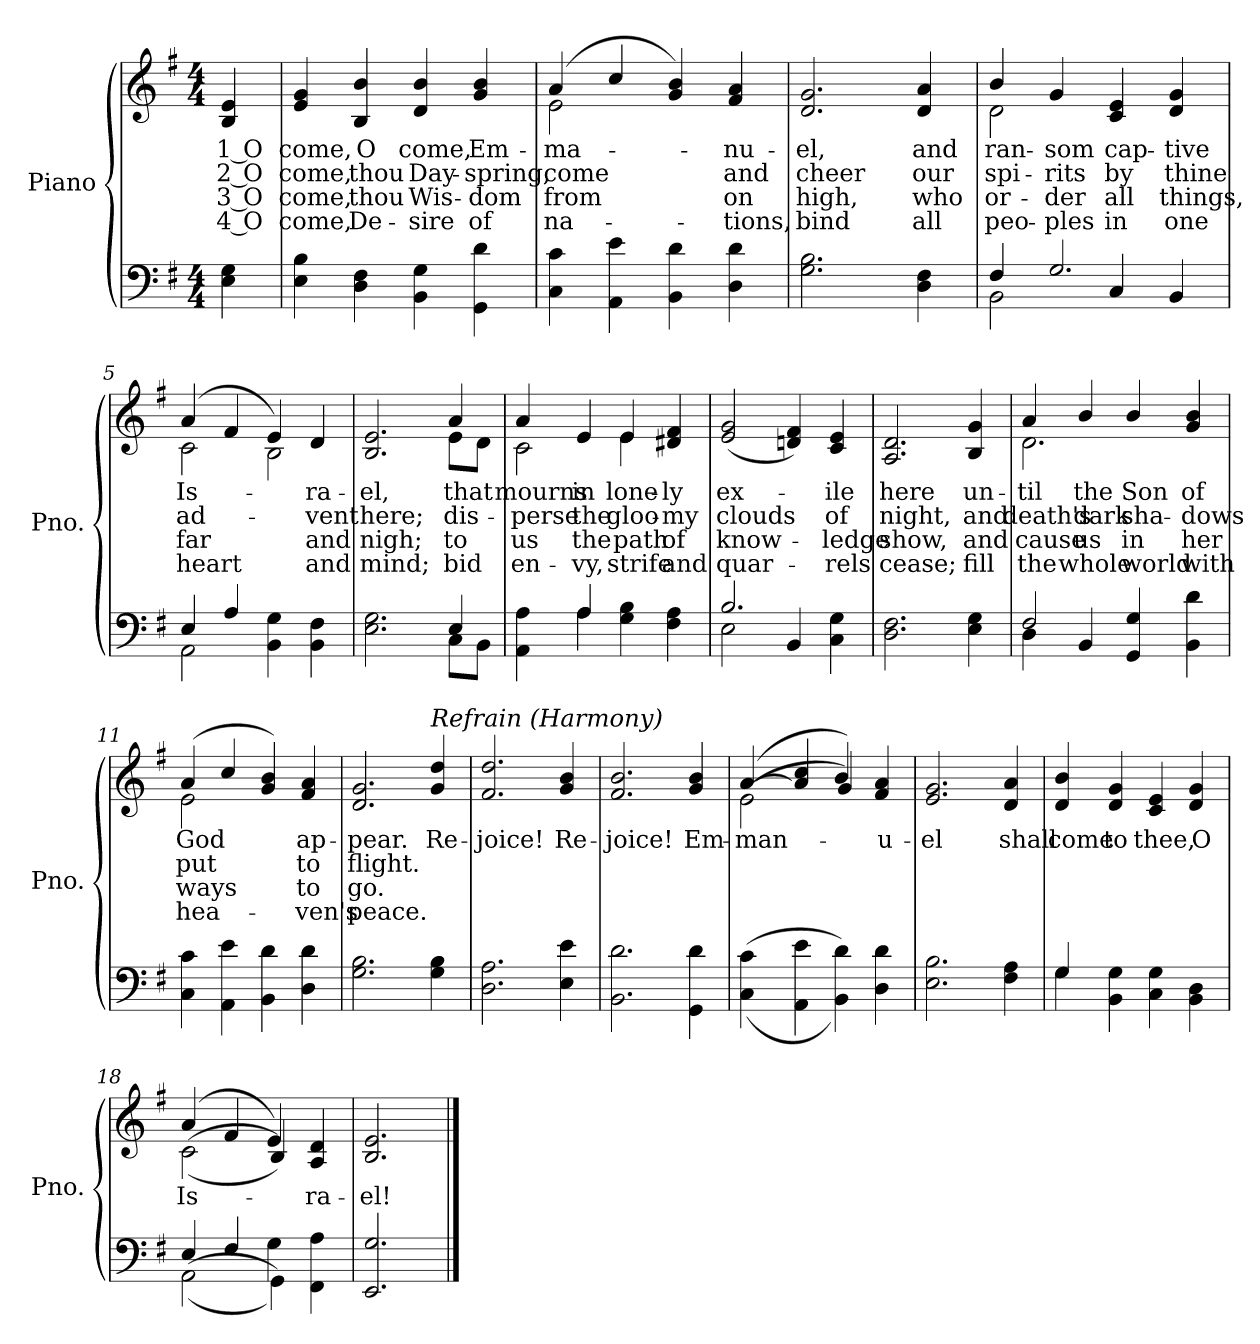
**kern	**kern	**text	**text	**text	**text
*part2	*part1	*part1	*part1	*part1	*part1
*staff2	*staff1	*staff1	*staff1	*staff1	*staff1
*I"Piano	*I"Piano	*	*	*	*
*I'Pno.	*I'Pno.	*	*	*	*
!!LO:PB:g=z
*clefF4	*clefG2	*	*	*	*
*k[f#]	*k[f#]	*	*	*	*
*G:	*G:	*	*	*	*
*M4/4	*M4/4	*	*	*	*
=	=	=	=	=	=
!	!	!LO:LY:b:color=#000000	!LO:LY:b:color=#000000	!LO:LY:b:color=#000000	!LO:LY:b:color=#000000
4Ei\ 4Gi	4Bi/ 4ei	1 O	2 O	3 O	4 O
=1	=1	=1	=1	=1	=1
!	!	!LO:LY:b:color=#000000	!LO:LY:b:color=#000000	!LO:LY:b:color=#000000	!LO:LY:b:color=#000000
4Ei\ 4Bi	4ei/ 4gi	come,	come,	come,	come,
!	!	!LO:LY:b:color=#000000	!LO:LY:b:color=#000000	!LO:LY:b:color=#000000	!LO:LY:b:color=#000000
4Di\ 4F#i	4Bi/ 4bi	O	thou	thou	De-
!	!	!LO:LY:b:color=#000000	!LO:LY:b:color=#000000	!LO:LY:b:color=#000000	!LO:LY:b:color=#000000
4BBi\ 4Gi	4di/ 4bi	come,	Day-	-Wis-	-sire
!	!	!LO:LY:b:color=#000000	!LO:LY:b:color=#000000	!LO:LY:b:color=#000000	!LO:LY:b:color=#000000
4GGi\ 4di	4gi/ 4bi	Em-	-spring,	dom	of
=2	=2	=2	=2	=2	=2
!	!	!LO:LY:b:color=#000000	!LO:LY:b:color=#000000	!LO:LY:b:color=#000000	!LO:LY:b:color=#000000
*	*^	*	*	*	*
4Ci\ 4ci	(4ai/	2ei\	-ma-	come	from	na-
4AAi\ 4ei	4cci/	.	.	.	.	.
4BBi\ 4di	4gi/ 4bi)	2ryy	.	.	.	.
!	!	!	!LO:LY:b:color=#000000	!LO:LY:b:color=#000000	!LO:LY:b:color=#000000	!LO:LY:b:color=#000000
4Di\ 4di	4f#i/ 4ai	.	-nu-	and	-on	tions,
*	*v	*v	*	*	*	*
=3	=3	=3	=3	=3	=3
!	!	!LO:LY:b:color=#000000	!LO:LY:b:color=#000000	!LO:LY:b:color=#000000	!LO:LY:b:color=#000000
2.Gi\ 2.Bi	2.di/ 2.gi	-el,	cheer	high,	bind
!	!	!LO:LY:b:color=#000000	!LO:LY:b:color=#000000	!LO:LY:b:color=#000000	!LO:LY:b:color=#000000
4Di\ 4F#i	4di/ 4ai	and	our	who	all
=4	=4	=4	=4	=4	=4
*^	*	*	*	*	*
!	!	!	!LO:LY:b:color=#000000	!LO:LY:b:color=#000000	!LO:LY:b:color=#000000	!LO:LY:b:color=#000000
*	*	*^	*	*	*	*
4F#i/	2BBi\	4bi/	2di\	ran-	spi-	or-	-peo-
!	!	!	!	!LO:LY:b:color=#000000	!LO:LY:b:color=#000000	!LO:LY:b:color=#000000	!LO:LY:b:color=#000000
2.Gi/	.	4gi/	.	-som	-rits	-der	ples
!	!	!	!	!LO:LY:b:color=#000000	!LO:LY:b:color=#000000	!LO:LY:b:color=#000000	!LO:LY:b:color=#000000
.	4Ci/	4ci/ 4ei	2ryy	cap-	by	all	in
!	!	!	!	!LO:LY:b:color=#000000	!LO:LY:b:color=#000000	!LO:LY:b:color=#000000	!LO:LY:b:color=#000000
.	4BBi/	4di/ 4gi	.	-tive	thine	things,	one
!!LO:LB:g=z	!!
=5	=5	=5	=5	=5	=5	=5	=5
!	!	!	!	!LO:LY:b:color=#000000	!LO:LY:b:color=#000000	!LO:LY:b:color=#000000	!LO:LY:b:color=#000000
4Ei/	2AAi\	(4ai/	2ci\	Is-	ad-	far	heart
4Ai/	.	4f#i/	.	.	.	.	.
4BBi\ 4Gi	2ryy	4ei/)	2Bi\	.	.	.	.
!	!	!	!	!LO:LY:b:color=#000000	!LO:LY:b:color=#000000	!LO:LY:b:color=#000000	!LO:LY:b:color=#000000
4BBi\ 4F#i	.	4di/	.	-ra-	-vent	and	and
=6	=6	=6	=6	=6	=6	=6	=6
!	!	!	!	!LO:LY:b:color=#000000	!LO:LY:b:color=#000000	!LO:LY:b:color=#000000	!LO:LY:b:color=#000000
2.Ei\ 2.Gi	2.ryy	2.Bi/ 2.ei	2.ryy	-el,	here;	nigh;	mind;
!	!	!	!	!LO:LY:b:color=#000000	!LO:LY:b:color=#000000	!LO:LY:b:color=#000000	!LO:LY:b:color=#000000
4Ei/	8Ci\L	4ai/	8ei\L	that	dis-	to	bid
.	8BBi\J	.	8di\J	.	.	.	.
=7	=7	=7	=7	=7	=7	=7	=7
!	!	!	!	!LO:LY:b:color=#000000	!LO:LY:b:color=#000000	!LO:LY:b:color=#000000	!LO:LY:b:color=#000000
4AAi\ 4Ai	4ryy	4ai/	2ci\	mourns	-perse	us	en-
!	!	!	!	!LO:LY:b:color=#000000	!LO:LY:b:color=#000000	!LO:LY:b:color=#000000	!LO:LY:b:color=#000000
4Ai/	4Ai\	4ei/	.	in	the	-the	vy,
!	!	!	!	!LO:LY:b:color=#000000	!LO:LY:b:color=#000000	!LO:LY:b:color=#000000	!LO:LY:b:color=#000000
4Gi\ 4Bi	2ryy	4ei/	4ei\	lone-	gloo-	path	strife
!	!	!	!	!LO:LY:b:color=#000000	!LO:LY:b:color=#000000	!LO:LY:b:color=#000000	!LO:LY:b:color=#000000
4F#i\ 4Ai	.	4d#Xi/ 4f#i	4ryy	-ly	-my	of	and
=8	=8	=8	=8	=8	=8	=8	=8
!	!	!	!	!LO:LY:b:color=#000000	!LO:LY:b:color=#000000	!LO:LY:b:color=#000000	!LO:LY:b:color=#000000
*	*	*v	*v	*	*	*	*
2.Bi/	2Ei\	(2ei/ 2gi	ex-	clouds	know-	-quar-
.	4BBi/	4dni/ 4f#i)	.	.	.	.
!	!	!	!LO:LY:b:color=#000000	!LO:LY:b:color=#000000	!LO:LY:b:color=#000000	!LO:LY:b:color=#000000
4Ci\ 4Gi	4ryy	4ci/ 4ei	-ile	of	-ledge	rels
=9	=9	=9	=9	=9	=9	=9
!	!	!	!LO:LY:b:color=#000000	!LO:LY:b:color=#000000	!LO:LY:b:color=#000000	!LO:LY:b:color=#000000
*v	*v	*	*	*	*	*
2.Di\ 2.F#i	2.Ai/ 2.di	here	night,	show,	cease;
!	!	!LO:LY:b:color=#000000	!LO:LY:b:color=#000000	!LO:LY:b:color=#000000	!LO:LY:b:color=#000000
4Ei\ 4Gi	4Bi/ 4gi	un-	and	and	fill
!!LO:LB:g=z
=10	=10	=10	=10	=10	=10
*^	*	*	*	*	*
!	!	!	!LO:LY:b:color=#000000	!LO:LY:b:color=#000000	!LO:LY:b:color=#000000	!LO:LY:b:color=#000000
*	*	*^	*	*	*	*
2F#i/	4Di\	4ai/	2.di\	-til	death's	cause	the
!	!	!	!	!LO:LY:b:color=#000000	!LO:LY:b:color=#000000	!LO:LY:b:color=#000000	!LO:LY:b:color=#000000
.	4BBi/	4bi/	.	the	dark	us	whole
!	!	!	!	!LO:LY:b:color=#000000	!LO:LY:b:color=#000000	!LO:LY:b:color=#000000	!LO:LY:b:color=#000000
4GGi/ 4Gi	2ryy	4bi/	.	Son	sha-	in	world
!	!	!	!	!LO:LY:b:color=#000000	!LO:LY:b:color=#000000	!LO:LY:b:color=#000000	!LO:LY:b:color=#000000
4BBi\ 4di	.	4gi/ 4bi	4ryy	of	-dows	her	with
*v	*v	*	*	*	*	*	*
=11	=11	=11	=11	=11	=11	=11
!	!	!	!LO:LY:b:color=#000000	!LO:LY:b:color=#000000	!LO:LY:b:color=#000000	!LO:LY:b:color=#000000
4Ci\ 4ci	(4ai/	2ei\	God	put	ways	hea-
4AAi\ 4ei	4cci/	.	.	.	.	.
4BBi\ 4di	4gi/ 4bi)	2ryy	.	.	.	.
!	!	!	!LO:LY:b:color=#000000	!LO:LY:b:color=#000000	!LO:LY:b:color=#000000	!LO:LY:b:color=#000000
4Di\ 4di	4f#i/ 4ai	.	ap-	to	-to	ven's
*	*v	*v	*	*	*	*
=12	=12	=12	=12	=12	=12
!	!	!LO:LY:b:color=#000000	!LO:LY:b:color=#000000	!LO:LY:b:color=#000000	!LO:LY:b:color=#000000
2.Gi\ 2.Bi	2.di/ 2.gi	-pear.	flight.	go.	peace.
!	!LO:TX:a:i:t=Refrain (Harmony)	!	!	!	!
!	!	!LO:LY:b:color=#000000	!	!	!
4Gi\ 4Bi	4gi/ 4ddi	Re-	.	.	.
=13	=13	=13	=13	=13	=13
!	!	!LO:LY:b:color=#000000	!	!	!
2.Di\ 2.Ai	2.f#i/ 2.ddi	-joice!	.	.	.
!	!	!LO:LY:b:color=#000000	!	!	!
4Ei\ 4ei	4gi/ 4bi	Re-	.	.	.
=14	=14	=14	=14	=14	=14
!	!	!LO:LY:b:color=#000000	!	!	!
2.BBi\ 2.di	2.f#i/ 2.bi	-joice!	.	.	.
!	!	!LO:LY:b:color=#000000	!	!	!
4GGi\ 4di	4gi/ 4bi	Em-	.	.	.
!!LO:LB:g=z
=15	=15	=15	=15	=15	=15
!	!	!LO:LY:b:color=#000000	!	!	!
*	*^	*	*	*	*
((4Ci\ 4ci	([4ai/	(2ei\	-man-	.	.	.
4AAi\ 4ei	4ai/] 4cci	.	.	.	.	.
4BBi\ 4di))	4bi/)	4gi/)	.	.	.	.
!	!	!	!LO:LY:b:color=#000000	!	!	!
4Di\ 4di	4f#i/ 4ai	4ryy	-u-	.	.	.
=16	=16	=16	=16	=16	=16	=16
!	!	!	!LO:LY:b:color=#000000	!	!	!
*	*v	*v	*	*	*	*
2.Ei\ 2.Bi	2.ei/ 2.gi	-el	.	.	.
!	!	!LO:LY:b:color=#000000	!	!	!
4F#i\ 4Ai	4di/ 4ai	shall	.	.	.
=17	=17	=17	=17	=17	=17
*^	*	*	*	*	*
!	!	!	!LO:LY:b:color=#000000	!	!	!
4Gi/	4Gi\	4di/ 4bi	come	.	.	.
!	!	!	!LO:LY:b:color=#000000	!	!	!
4BBi\ 4Gi	2.ryy	4di/ 4gi	to	.	.	.
!	!	!	!LO:LY:b:color=#000000	!	!	!
4Ci\ 4Gi	.	4ci/ 4ei	thee,	.	.	.
!	!	!	!LO:LY:b:color=#000000	!	!	!
4BBi\ 4Di	.	4di/ 4gi	O	.	.	.
=18	=18	=18	=18	=18	=18	=18
!	!	!	!LO:LY:b:color=#000000	!	!	!
*	*	*^	*	*	*	*
4Ei/	((2AAi\	(4ai/	((2ci\	Is-	.	.	.
4F#i/	.	4f#i/	.	.	.	.	.
4Gi\	4GGi\))	4ei/)	4Bi/))	.	.	.	.
!	!	!	!	!LO:LY:b:color=#000000	!	!	!
4FF#i\ 4Ai	4ryy	4Ai/ 4di	4ryy	-ra-	.	.	.
=19	=19	=19	=19	=19	=19	=19	=19
!	!	!	!	!LO:LY:b:color=#000000	!	!	!
*v	*v	*	*	*	*	*	*
*	*v	*v	*	*	*	*
2.EEi/ 2.Gi	2.Bi/ 2.ei	-el!	.	.	.
==	==	==	==	==	==
*-	*-	*-	*-	*-	*-
